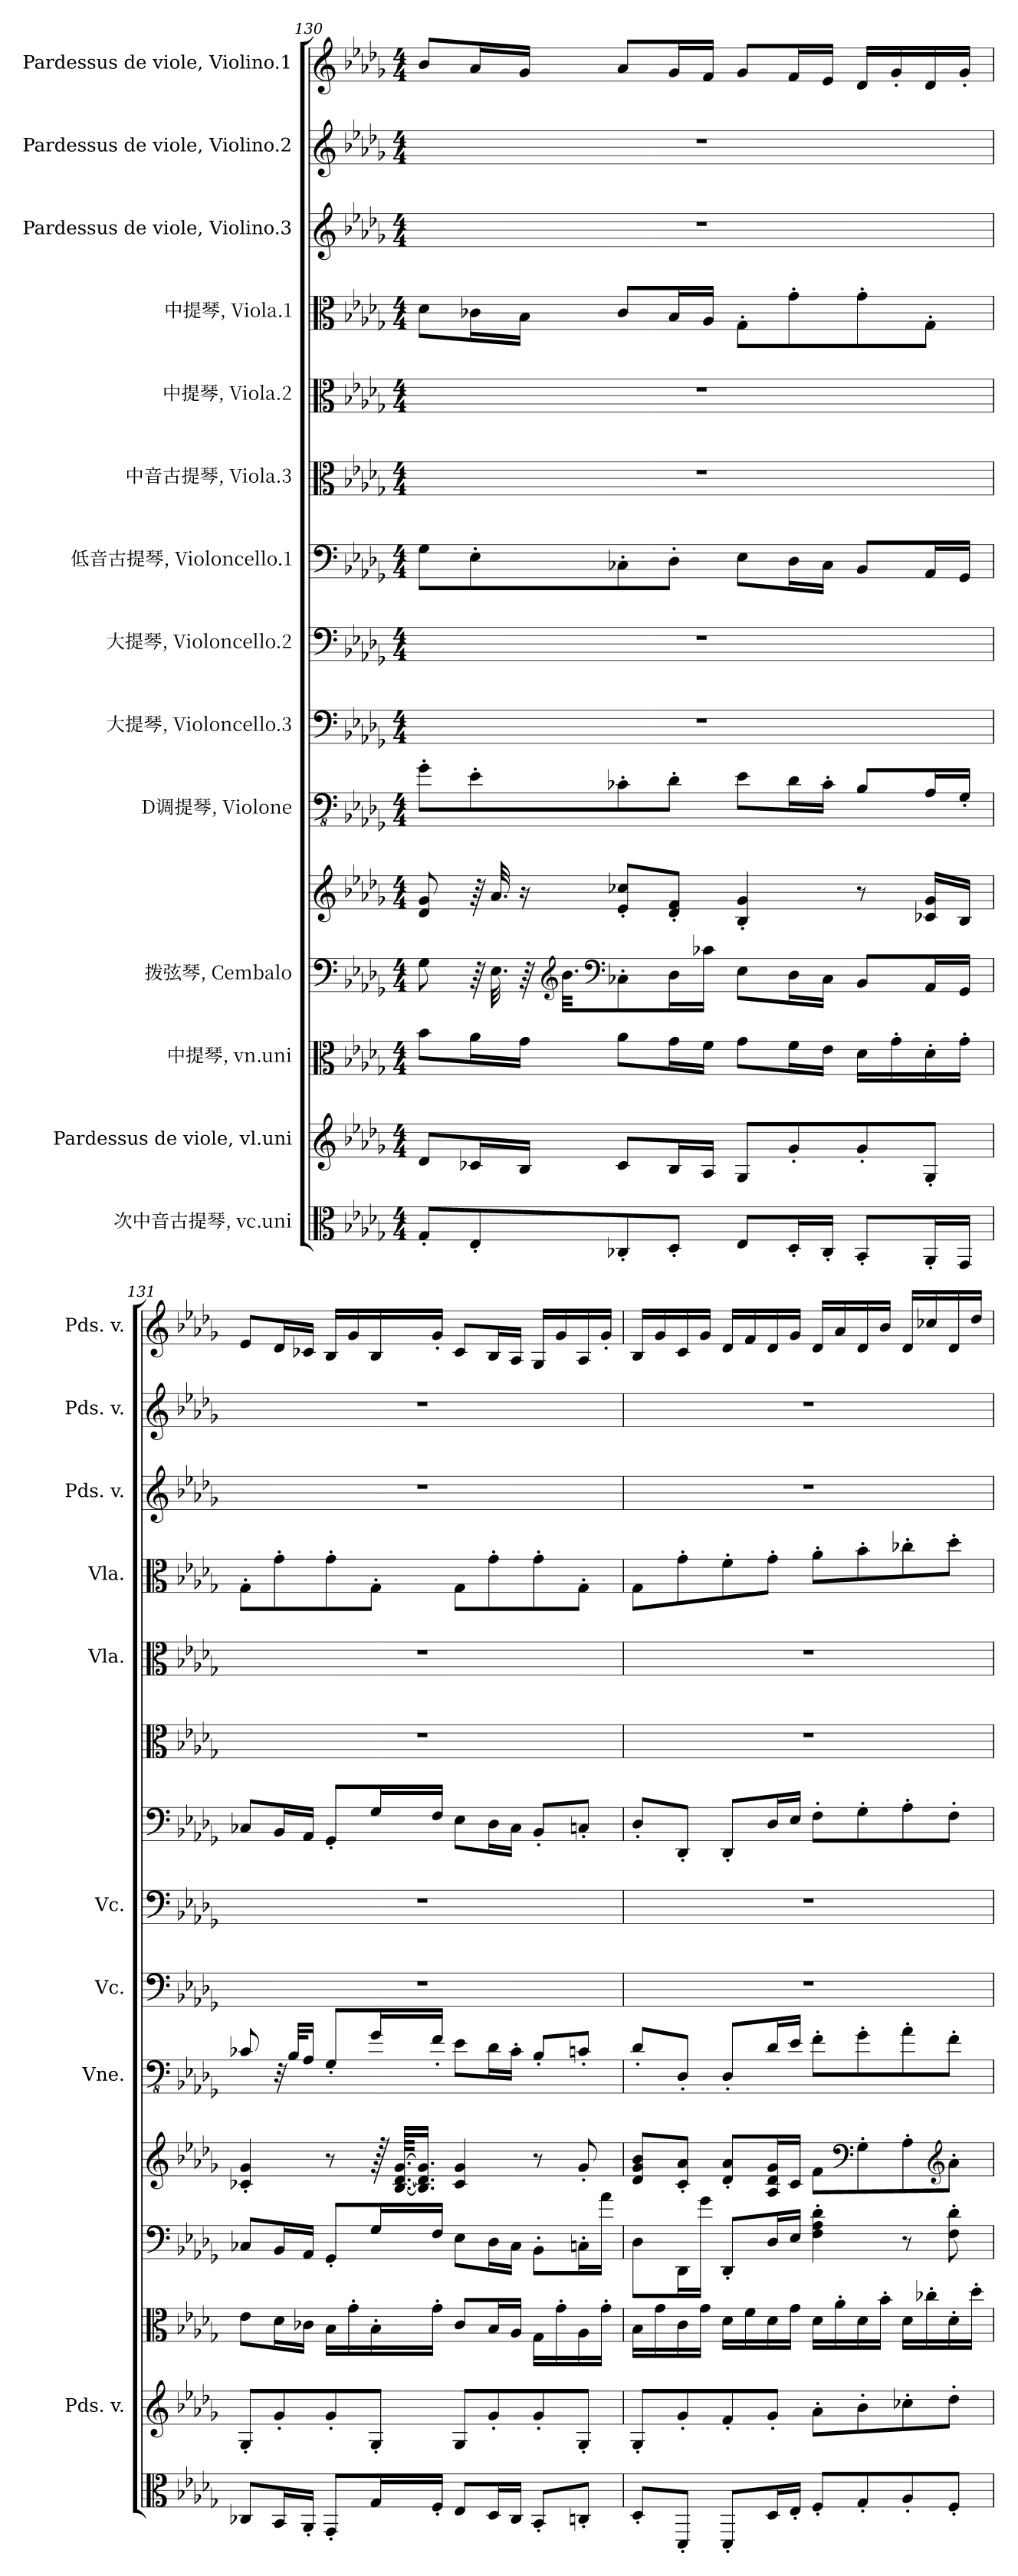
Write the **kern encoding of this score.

**kern	**kern	**kern	**kern	**kern	**kern	**kern	**kern	**kern	**kern	**kern	**kern	**kern	**kern	**kern
*part14	*part13	*part12	*part11	*part11	*part10	*part9	*part8	*part7	*part6	*part5	*part4	*part3	*part2	*part1
*staff15	*staff14	*staff13	*staff12	*staff11	*staff10	*staff9	*staff8	*staff7	*staff6	*staff5	*staff4	*staff3	*staff2	*staff1
*I"次中音古提琴, vc.uni	*I"Pardessus de viole, vl.uni	*I"中提琴, vn.uni	*I"拨弦琴, Cembalo	*	*I"D调提琴, Violone	*I"大提琴, Violoncello.3	*I"大提琴, Violoncello.2	*I"低音古提琴, Violoncello.1	*I"中音古提琴, Viola.3	*I"中提琴, Viola.2	*I"中提琴, Viola.1	*I"Pardessus de viole, Violino.3	*I"Pardessus de viole, Violino.2	*I"Pardessus de viole, Violino.1
*	*I'Pds. v.	*	*	*	*I'Vne.	*I'Vc.	*I'Vc.	*	*	*I'Vla.	*I'Vla.	*I'Pds. v.	*I'Pds. v.	*I'Pds. v.
!!LO:PB:g=z
*clefC3	*clefG2	*clefC3	*clefF4	*clefG2	*clefFv4	*clefF4	*clefF4	*clefF4	*clefC3	*clefC3	*clefC3	*clefG2	*clefG2	*clefG2
*	*	*	*	*	*ITrd7c12	*	*	*	*	*	*	*	*	*
*k[b-e-a-d-g-]	*k[b-e-a-d-g-]	*k[b-e-a-d-g-]	*k[b-e-a-d-g-]	*k[b-e-a-d-g-]	*k[b-e-a-d-g-]	*k[b-e-a-d-g-]	*k[b-e-a-d-g-]	*k[b-e-a-d-g-]	*k[b-e-a-d-g-]	*k[b-e-a-d-g-]	*k[b-e-a-d-g-]	*k[b-e-a-d-g-]	*k[b-e-a-d-g-]	*k[b-e-a-d-g-]
*M4/4	*M4/4	*M4/4	*M4/4	*M4/4	*M4/4	*M4/4	*M4/4	*M4/4	*M4/4	*M4/4	*M4/4	*M4/4	*M4/4	*M4/4
=130	=130	=130	=130	=130	=130	=130	=130	=130	=130	=130	=130	=130	=130	=130
8G-'/L	8d-/L	8b-\L	8G-\	8d-/ 8g-/	8GG-'\L	1r	1r	8G-\L	1r	1r	8d-\L	1r	1r	8b-/L
8E-'/	16c-X/L	16a-\L	64r	64r	8EE-'\	.	.	8E-'\	.	.	16c-X\L	.	.	16a-/L
.	.	.	32.E-\	32.a-/	.	.	.	.	.	.	.	.	.	.
.	16B-/JJ	16g-\JJ	64r	16r	.	.	.	.	.	.	16B-\JJ	.	.	16g-/JJ
*	*	*	*clefG2	*	*	*	*	*	*	*	*	*	*	*
.	.	.	32.b-\KKL	.	.	.	.	.	.	.	.	.	.	.
*	*	*	*clefF4	*	*	*	*	*	*	*	*	*	*	*
8C-X'/	8c-/L	8a-\L	8C-X'\	8e-/' 8cc-X/'L	8CC-X'\	.	.	8C-X'\	.	.	8c-/L	.	.	8a-/L
8D-'/J	16B-/L	16g-\L	16D-\L	8d-/' 8f/'J	8DD-'\J	.	.	8D-'\J	.	.	16B-/L	.	.	16g-/L
.	16A-/JJ	16f\JJ	16c-X\JJ	.	.	.	.	.	.	.	16A-/JJ	.	.	16f/JJ
8E-/L	8G-/L	8g-\L	8E-\L	4B-/' 4g-/'	8EE-\L	.	.	8E-\L	.	.	8G-'\L	.	.	8g-/L
16D-'/L	8g-'/	16f\L	16D-\L	.	16DD-\L	.	.	16D-\L	.	.	8g-'\	.	.	16f/L
16C-'/JJ	.	16e-\JJ	16C-\JJ	.	16CC-'\JJ	.	.	16C-\JJ	.	.	.	.	.	16e-/JJ
8BB-'/L	8g-'/	16d-\LL	8BB-/L	8r	8BBB-/L	.	.	8BB-/L	.	.	8g-'\	.	.	16d-/LL
.	.	16g-'\	.	.	.	.	.	.	.	.	.	.	.	16g-'/
16AA-'/L	8G-'/J	16d-'\	16AA-/L	16c-X/ 16g-/LL	16AAA-/L	.	.	16AA-/L	.	.	8G-'\J	.	.	16d-/
16GG-/JJ	.	16g-'\JJ	16GG-/JJ	16B-/JJ	16GGG-'/JJ	.	.	16GG-/JJ	.	.	.	.	.	16g-'/JJ
!!LO:PB:g=z
=131	=131	=131	=131	=131	=131	=131	=131	=131	=131	=131	=131	=131	=131	=131
8C-X/L	8G-'/L	8e-\L	8C-X/L	4c-X/' 4g-/'	8CC-X/	1r	1r	8C-X/L	1r	1r	8G-'\L	1r	1r	8e-/L
16BB-/L	8g-'/	16d-\L	16BB-/L	.	32r	.	.	16BB-/L	.	.	8g-'\	.	.	16d-/L
.	.	.	.	.	32BBB-/KLL	.	.	.	.	.	.	.	.	.
16AA-'/JJ	.	16c-X\JJ	16AA-/JJ	.	16AAA-/JJ	.	.	16AA-/JJ	.	.	.	.	.	16c-X/JJ
8GG-'/L	8g-'/	16B-\LL	8GG-'/L	8r	8GGG-'/L	.	.	8GG-'/L	.	.	8g-'\	.	.	16B-/LL
.	.	16g-'\	.	.	.	.	.	.	.	.	.	.	.	16g-/
16G-/L	8G-'/J	16B-'\	16G-/L	128r	16GG-/L	.	.	16G-/L	.	.	8G-'\J	.	.	16B-/
.	.	.	.	[64.B-/ [64.d-/ [64.g-/KKLL	.	.	.	.	.	.	.	.	.	.
.	.	.	.	16.B-/] 16.d-/] 16.g-/]JJ	.	.	.	.	.	.	.	.	.	.
16F'/JJ	.	16g-'\JJ	16F/JJ	.	16FF'/JJ	.	.	16F/JJ	.	.	.	.	.	16g-'/JJ
8E-/L	8G-/L	8c-/L	8E-\L	4c-/ 4g-/	8EE-\L	.	.	8E-\L	.	.	8G-\L	.	.	8c-/L
16D-/L	8g-'/	16B-/L	16D-\L	.	16DD-\L	.	.	16D-\L	.	.	8g-'\	.	.	16B-/L
16C-/JJ	.	16A-/JJ	16C-\JJ	.	16CC-'\JJ	.	.	16C-\JJ	.	.	.	.	.	16A-/JJ
8BB-'/L	8g-'/	16G-\LL	8BB-'\L	8r	8BBB-'/L	.	.	8BB-'/L	.	.	8g-'\	.	.	16G-/LL
.	.	16g-'\	.	.	.	.	.	.	.	.	.	.	.	16g-/
8Cn'/J	8G-'/J	16A-\	16Cn'\L	8g-'/	8CCn'/J	.	.	8Cn'/J	.	.	8G-'\J	.	.	16A-/
.	.	16g-'\JJ	16a-\JJ	.	.	.	.	.	.	.	.	.	.	16g-'/JJ
!!LO:PB:g=z
=132	=132	=132	=132	=132	=132	=132	=132	=132	=132	=132	=132	=132	=132	=132
8D-'/L	8G-'/L	16B-\LL	8D-\L	8d-/ 8g-/ 8b-/L	8DD-'/L	1r	1r	8D-'/L	1r	1r	8G-\L	1r	1r	16B-/LL
.	.	16g-\	.	.	.	.	.	.	.	.	.	.	.	16g-/
8DD-'/J	8g-'/	16c\	16DD-\L	8c/' 8a-/'J	8DDD-'/J	.	.	8DD-'/J	.	.	8g-'\	.	.	16c/
.	.	16g-\JJ	16g-\JJ	.	.	.	.	.	.	.	.	.	.	16g-/JJ
8DD-'/L	8f'/	16d-\LL	8DD-'/L	8d-/' 8a-/'L	8DDD-'/L	.	.	8DD-'/L	.	.	8f'\	.	.	16d-/LL
.	.	16f\	.	.	.	.	.	.	.	.	.	.	.	16f/
16D-/L	8g-'/J	16d-\	16D-/L	16A-/ 16d-/ 16g-/L	16DD-/L	.	.	16D-/L	.	.	8g-'\J	.	.	16d-/
16E-'/JJ	.	16g-\JJ	16E-/JJ	16c/JJ	16EE-/JJ	.	.	16E-/JJ	.	.	.	.	.	16g-/JJ
8F'/L	8a-'\L	16d-\LL	4F\' 4A-\' 4d-\'	8f\L	8FF'\L	.	.	8F'\L	.	.	8a-'\L	.	.	16d-/LL
.	.	16a-'\	.	.	.	.	.	.	.	.	.	.	.	16a-/
*	*	*	*	*clefF4	*	*	*	*	*	*	*	*	*	*
8G-'/	8b-'\	16d-\	.	8G-'\	8GG-'\	.	.	8G-'\	.	.	8b-'\	.	.	16d-/
.	.	16b-'\JJ	.	.	.	.	.	.	.	.	.	.	.	16b-/JJ
8A-'/	8cc-X'\	16d-\LL	8r	8A-'\	8AA-'\	.	.	8A-'\	.	.	8cc-X'\	.	.	16d-/LL
.	.	16cc-X'\	.	.	.	.	.	.	.	.	.	.	.	16cc-X/
*	*	*	*	*clefG2	*	*	*	*	*	*	*	*	*	*
8F'/J	8dd-'\J	16d-'\	8F\' 8d-\'	8a-'\J	8FF'\J	.	.	8F'\J	.	.	8dd-'\J	.	.	16d-/
.	.	16dd-'\JJ	.	.	.	.	.	.	.	.	.	.	.	16dd-/JJ
=	=	=	=	=	=	=	=	=	=	=	=	=	=	=
*-	*-	*-	*-	*-	*-	*-	*-	*-	*-	*-	*-	*-	*-	*-
